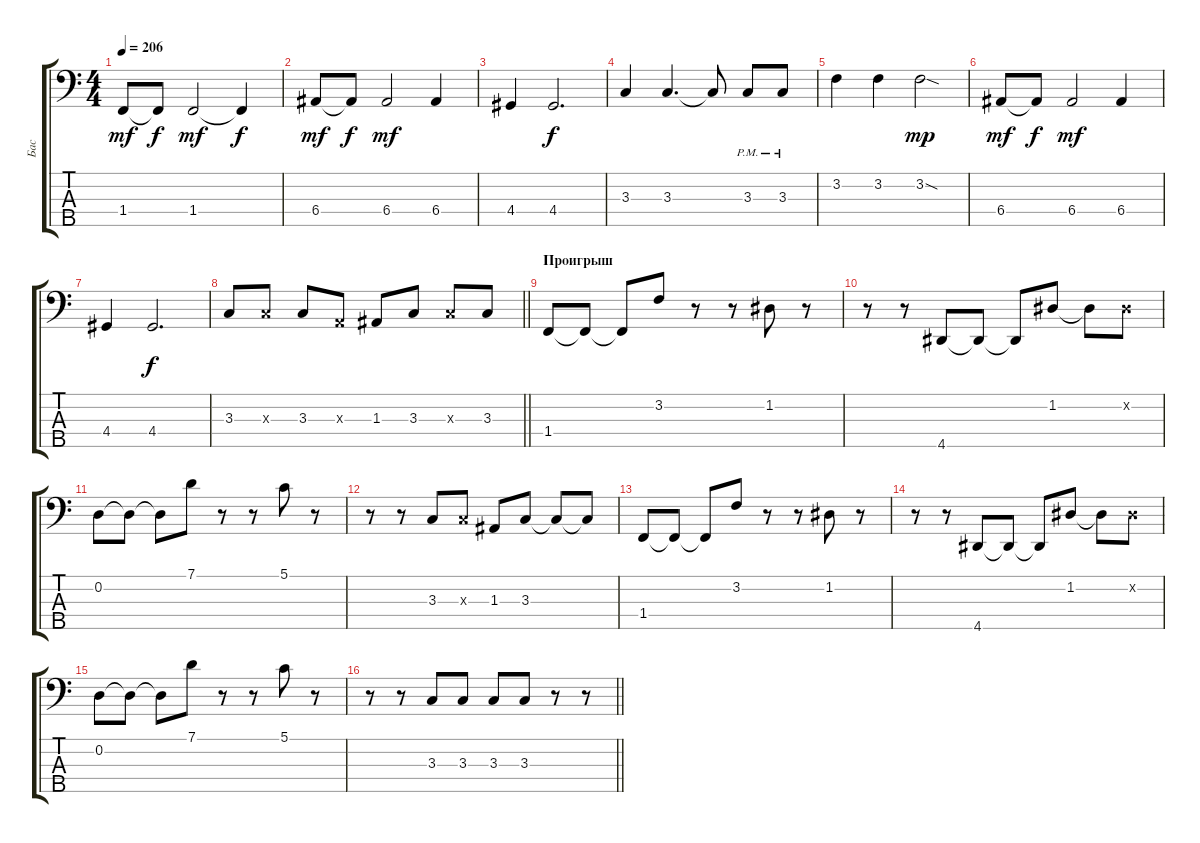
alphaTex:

\track ("Бас" "Бас") {instrument electricbassfinger}
\staff {score tabs}
\tuning (G2 D2 A1 E1 B0) {hide}
\ts (4 4)
\tempo 206
\clef f4
\ks c
1.4.8{dy mf} 1.4{t}.8{dy f} 1.4.2{dy mf} 1.4{t}.4{dy f} |
6.4.8{dy mf} 6.4{t}.8{dy f} 6.4.2{dy mf} 6.4.4 |
4.4.4 4.4.2{d dy f} |
3.3.4 3.3.4{d} 3.3{t}.8 3.3{pm}.8 3.3{pm}.8 |
3.2.4 3.2.4 3.2{sod}.2{dy mp} |
6.4.8{dy mf} 6.4{t}.8{dy f} 6.4.2{dy mf} 6.4.4 |
4.4.4 4.4.2{d dy f} |
\barLineRight lightlight
3.3.8 3.3{x}.8 3.3.8 0.3{x}.8 1.3.8 3.3.8 3.3{x}.8 3.3.8 |
\section ("" "Проигрыш")
1.4.8 1.4{t}.8 1.4{t}.8 3.2.8 r.8 r.8 1.2.8 r.8 |
r.8 r.8 4.5.8 4.5{t}.8 4.5{t}.8 1.2.8 1.2{t}.8 1.2{x}.8 |
0.2.8 0.2{t}.8 0.2{t}.8 7.1.8 r.8 r.8 5.1.8 r.8 |
r.8 r.8 3.3.8 3.3{x}.8 1.3.8 3.3.8 3.3{t}.8 3.3{t}.8 |
1.4.8 1.4{t}.8 1.4{t}.8 3.2.8 r.8 r.8 1.2.8 r.8 |
r.8 r.8 4.5.8 4.5{t}.8 4.5{t}.8 1.2.8 1.2{t}.8 1.2{x}.8 |
0.2.8 0.2{t}.8 0.2{t}.8 7.1.8 r.8 r.8 5.1.8 r.8 |
\barLineRight lightlight
r.8 r.8 3.3.8 3.3.8 3.3.8 3.3.8 r.8 r.8
